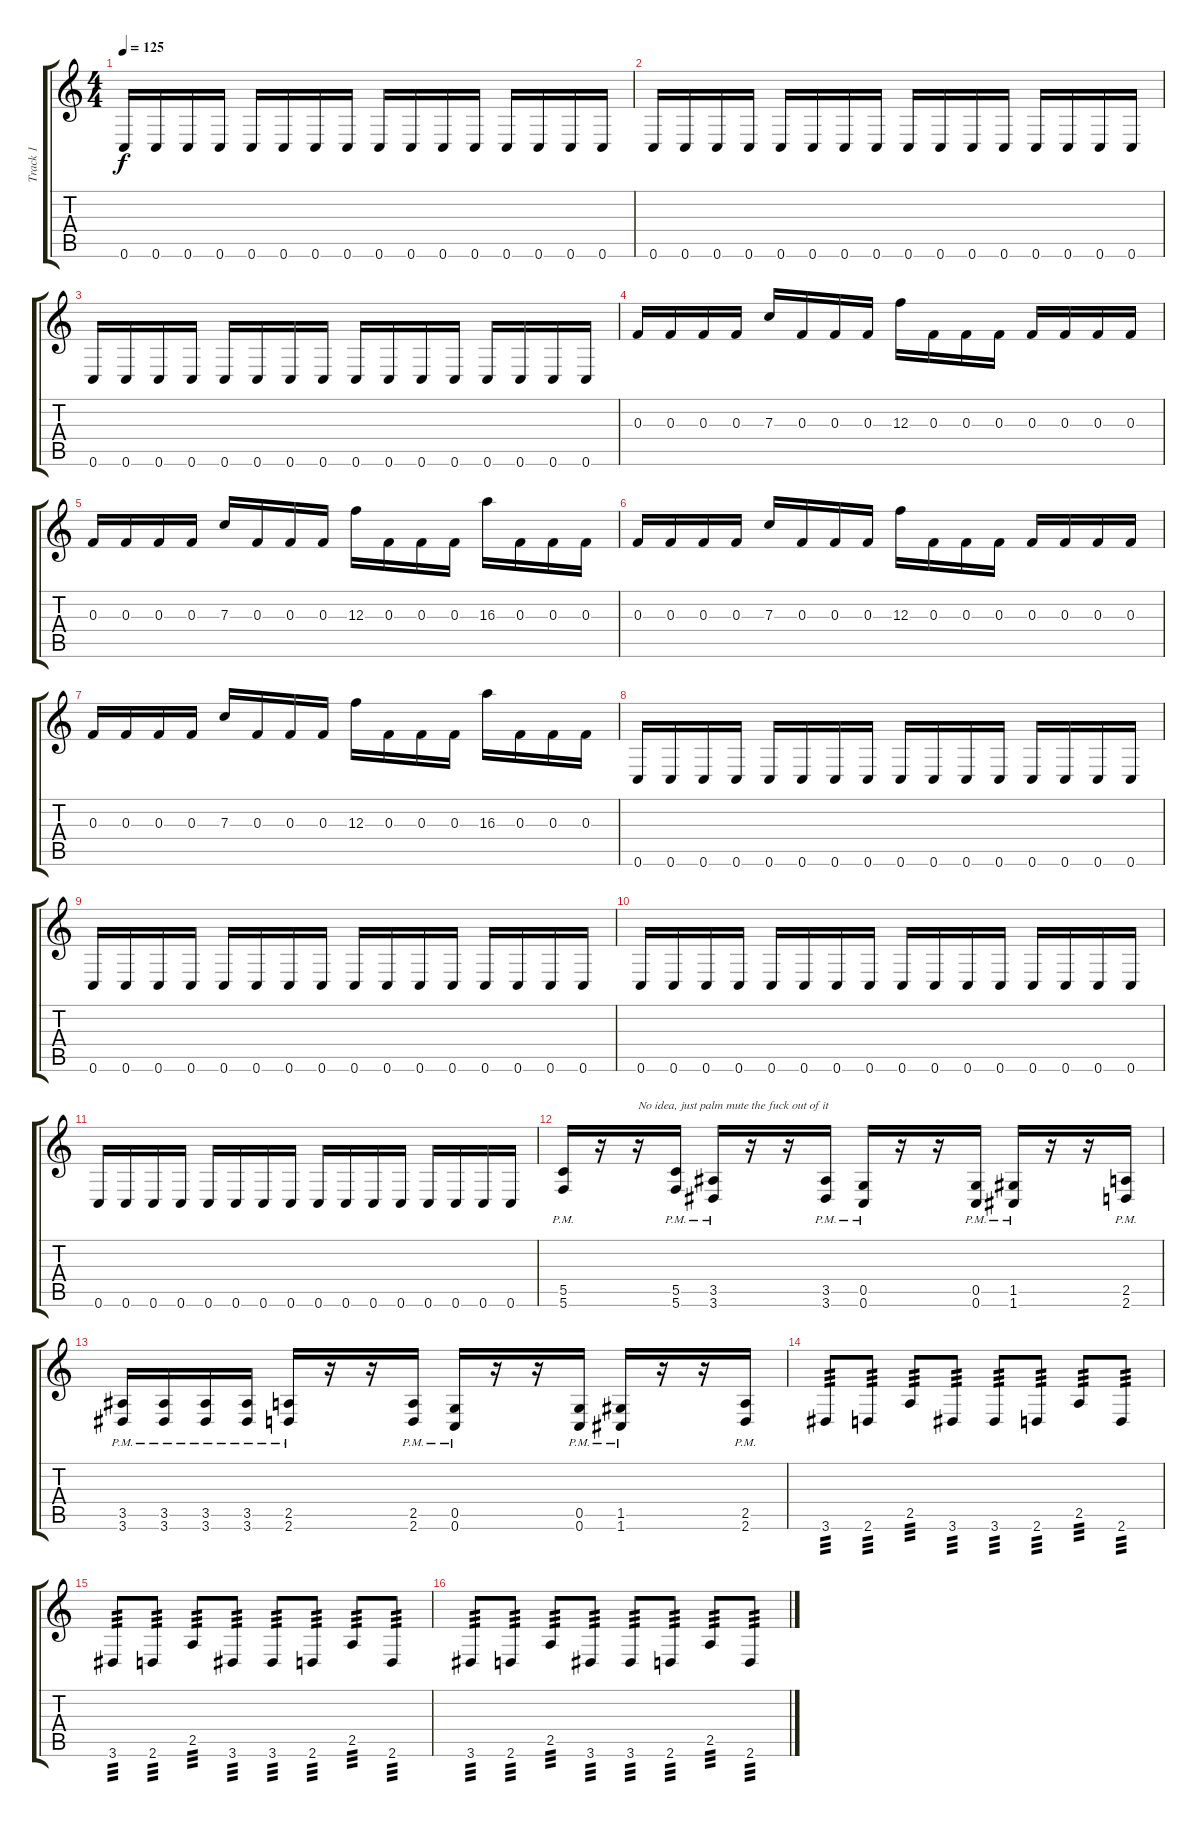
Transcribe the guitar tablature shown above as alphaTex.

\track ("Track 1" "Track 1") {instrument distortionguitar}
\staff {score tabs}
\tuning (D4 A3 F3 C3 G2 C2) {hide}
\ts (4 4)
\tempo 125
\clef g2
\ks c
0.6.16{dy f} 0.6.16 0.6.16 0.6.16 0.6.16 0.6.16 0.6.16 0.6.16 0.6.16 0.6.16 0.6.16 0.6.16 0.6.16 0.6.16 0.6.16 0.6.16 |
0.6.16 0.6.16 0.6.16 0.6.16 0.6.16 0.6.16 0.6.16 0.6.16 0.6.16 0.6.16 0.6.16 0.6.16 0.6.16 0.6.16 0.6.16 0.6.16 |
0.6.16 0.6.16 0.6.16 0.6.16 0.6.16 0.6.16 0.6.16 0.6.16 0.6.16 0.6.16 0.6.16 0.6.16 0.6.16 0.6.16 0.6.16 0.6.16 |
0.3.16 0.3.16 0.3.16 0.3.16 7.3.16 0.3.16 0.3.16 0.3.16 12.3.16 0.3.16 0.3.16 0.3.16 0.3.16 0.3.16 0.3.16 0.3.16 |
0.3.16 0.3.16 0.3.16 0.3.16 7.3.16 0.3.16 0.3.16 0.3.16 12.3.16 0.3.16 0.3.16 0.3.16 16.3.16 0.3.16 0.3.16 0.3.16 |
0.3.16 0.3.16 0.3.16 0.3.16 7.3.16 0.3.16 0.3.16 0.3.16 12.3.16 0.3.16 0.3.16 0.3.16 0.3.16 0.3.16 0.3.16 0.3.16 |
0.3.16 0.3.16 0.3.16 0.3.16 7.3.16 0.3.16 0.3.16 0.3.16 12.3.16 0.3.16 0.3.16 0.3.16 16.3.16 0.3.16 0.3.16 0.3.16 |
0.6.16 0.6.16 0.6.16 0.6.16 0.6.16 0.6.16 0.6.16 0.6.16 0.6.16 0.6.16 0.6.16 0.6.16 0.6.16 0.6.16 0.6.16 0.6.16 |
0.6.16 0.6.16 0.6.16 0.6.16 0.6.16 0.6.16 0.6.16 0.6.16 0.6.16 0.6.16 0.6.16 0.6.16 0.6.16 0.6.16 0.6.16 0.6.16 |
0.6.16 0.6.16 0.6.16 0.6.16 0.6.16 0.6.16 0.6.16 0.6.16 0.6.16 0.6.16 0.6.16 0.6.16 0.6.16 0.6.16 0.6.16 0.6.16 |
0.6.16 0.6.16 0.6.16 0.6.16 0.6.16 0.6.16 0.6.16 0.6.16 0.6.16 0.6.16 0.6.16 0.6.16 0.6.16 0.6.16 0.6.16 0.6.16 |
(5.5{pm} 5.6{pm}).16 r.16 r.16{txt "No idea, just palm mute the fuck out of it"} (5.5{pm} 5.6{pm}).16 (3.5{pm} 3.6{pm}).16 r.16 r.16 (3.5{pm} 3.6{pm}).16 (0.5{pm} 0.6{pm}).16 r.16 r.16 (0.5{pm} 0.6{pm}).16 (1.5{pm} 1.6{pm}).16 r.16 r.16 (2.5{pm} 2.6{pm}).16 |
(3.5{pm} 3.6{pm}).16 (3.5{pm} 3.6{pm}).16 (3.5{pm} 3.6{pm}).16 (3.5{pm} 3.6{pm}).16 (2.5{pm} 2.6{pm}).16 r.16 r.16 (2.5{pm} 2.6{pm}).16 (0.5{pm} 0.6{pm}).16 r.16 r.16 (0.5{pm} 0.6{pm}).16 (1.5{pm} 1.6{pm}).16 r.16 r.16 (2.5{pm} 2.6{pm}).16 |
3.6.8{tp 3} 2.6.8{tp 3} 2.5.8{tp 3} 3.6.8{tp 3} 3.6.8{tp 3} 2.6.8{tp 3} 2.5.8{tp 3} 2.6.8{tp 3} |
3.6.8{tp 3} 2.6.8{tp 3} 2.5.8{tp 3} 3.6.8{tp 3} 3.6.8{tp 3} 2.6.8{tp 3} 2.5.8{tp 3} 2.6.8{tp 3} |
3.6.8{tp 3} 2.6.8{tp 3} 2.5.8{tp 3} 3.6.8{tp 3} 3.6.8{tp 3} 2.6.8{tp 3} 2.5.8{tp 3} 2.6.8{tp 3}
